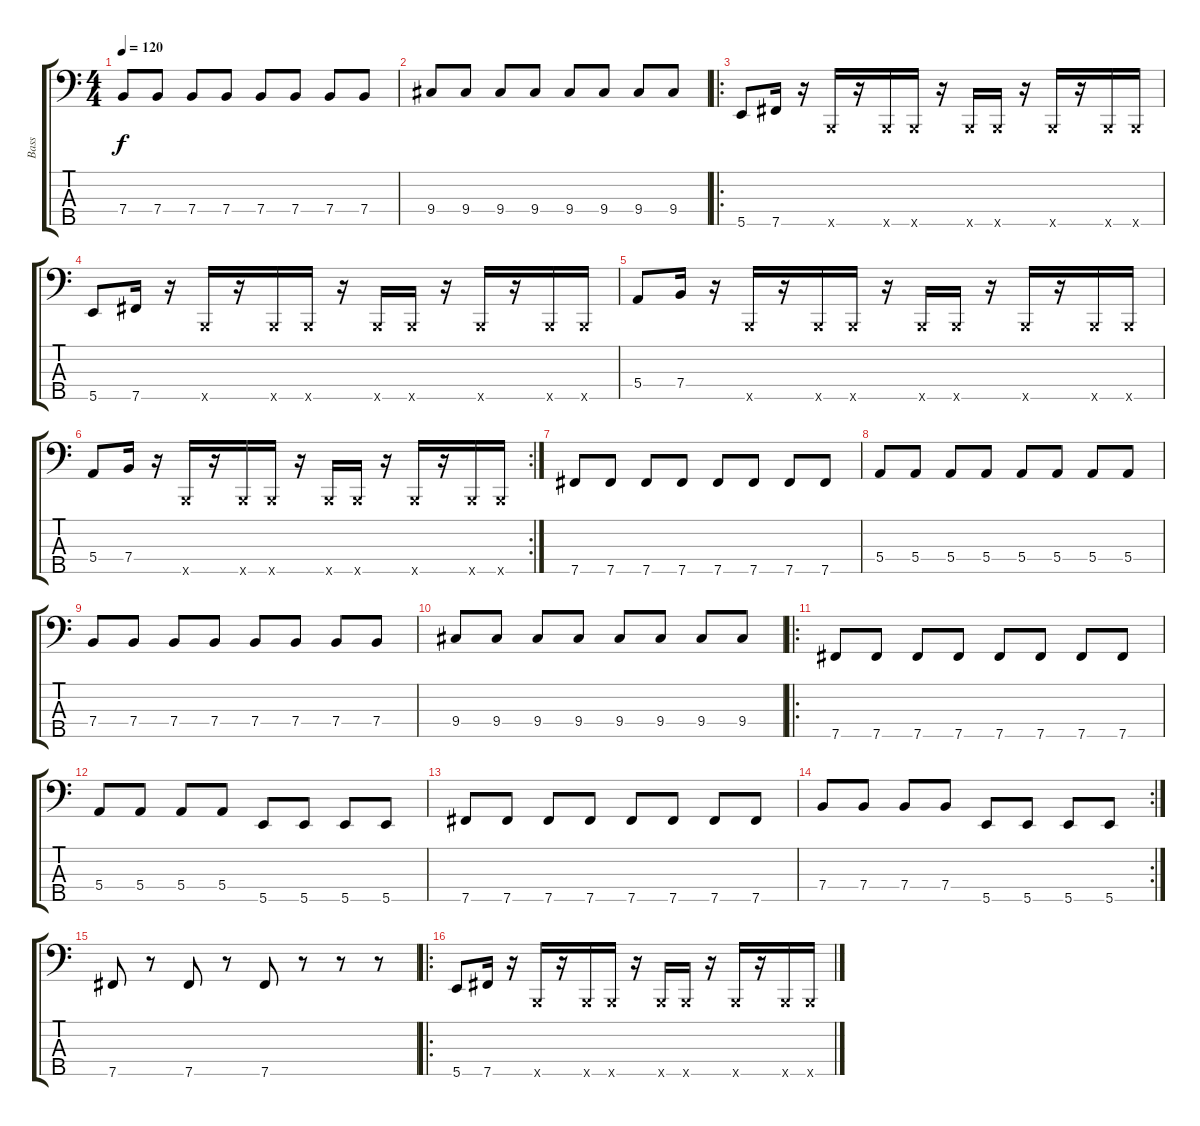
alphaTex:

\track ("Bass" "Bass") {instrument electricbasspick}
\staff {score tabs}
\tuning (G2 D2 A1 E1 B0) {hide}
\ts (4 4)
\tempo 120
\clef f4
\ks c
7.4.8{dy f} 7.4.8 7.4.8 7.4.8 7.4.8 7.4.8 7.4.8 7.4.8 |
9.4.8 9.4.8 9.4.8 9.4.8 9.4.8 9.4.8 9.4.8 9.4.8 |
\ro
5.5.8 7.5.16 r.16 0.5{x}.16 r.16 0.5{x}.16 0.5{x}.16 r.16 0.5{x}.16 0.5{x}.16 r.16 0.5{x}.16 r.16 0.5{x}.16 0.5{x}.16 |
5.5.8 7.5.16 r.16 0.5{x}.16 r.16 0.5{x}.16 0.5{x}.16 r.16 0.5{x}.16 0.5{x}.16 r.16 0.5{x}.16 r.16 0.5{x}.16 0.5{x}.16 |
5.4.8 7.4.16 r.16 0.5{x}.16 r.16 0.5{x}.16 0.5{x}.16 r.16 0.5{x}.16 0.5{x}.16 r.16 0.5{x}.16 r.16 0.5{x}.16 0.5{x}.16 |
\rc 2
5.4.8 7.4.16 r.16 0.5{x}.16 r.16 0.5{x}.16 0.5{x}.16 r.16 0.5{x}.16 0.5{x}.16 r.16 0.5{x}.16 r.16 0.5{x}.16 0.5{x}.16 |
7.5.8 7.5.8 7.5.8 7.5.8 7.5.8 7.5.8 7.5.8 7.5.8 |
5.4.8 5.4.8 5.4.8 5.4.8 5.4.8 5.4.8 5.4.8 5.4.8 |
7.4.8 7.4.8 7.4.8 7.4.8 7.4.8 7.4.8 7.4.8 7.4.8 |
9.4.8 9.4.8 9.4.8 9.4.8 9.4.8 9.4.8 9.4.8 9.4.8 |
\ro
7.5.8 7.5.8 7.5.8 7.5.8 7.5.8 7.5.8 7.5.8 7.5.8 |
5.4.8 5.4.8 5.4.8 5.4.8 5.5.8 5.5.8 5.5.8 5.5.8 |
7.5.8 7.5.8 7.5.8 7.5.8 7.5.8 7.5.8 7.5.8 7.5.8 |
\rc 2
7.4.8 7.4.8 7.4.8 7.4.8 5.5.8 5.5.8 5.5.8 5.5.8 |
7.5.8 r.8 7.5.8 r.8 7.5.8 r.8 r.8 r.8 |
\ro
5.5.8 7.5.16 r.16 0.5{x}.16 r.16 0.5{x}.16 0.5{x}.16 r.16 0.5{x}.16 0.5{x}.16 r.16 0.5{x}.16 r.16 0.5{x}.16 0.5{x}.16
